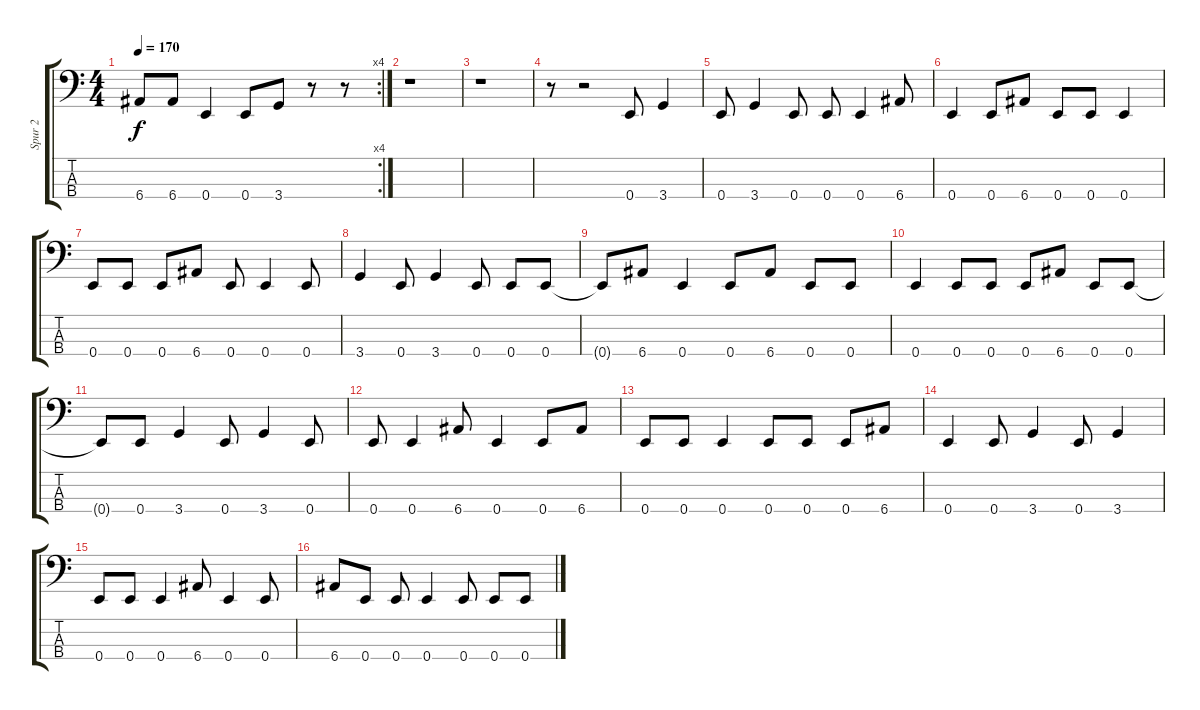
\track ("Spur 2" "Spur 2") {instrument electricbasspick}
\staff {score tabs}
\tuning (G2 D2 A1 E1) {hide}
\rc 4
\ts (4 4)
\tempo 170
\clef f4
\ks c
6.4.8{dy f} 6.4.8 0.4.4 0.4.8 3.4.8 r.8 r.8 |
r.1 |
r.1 |
r.8 r.2 0.4.8 3.4.4 |
0.4.8 3.4.4 0.4.8 0.4.8 0.4.4 6.4.8 |
0.4.4 0.4.8 6.4.8 0.4.8 0.4.8 0.4.4 |
0.4.8 0.4.8 0.4.8 6.4.8 0.4.8 0.4.4 0.4.8 |
3.4.4 0.4.8 3.4.4 0.4.8 0.4.8 0.4.8 |
0.4{t}.8 6.4.8 0.4.4 0.4.8 6.4.8 0.4.8 0.4.8 |
0.4.4 0.4.8 0.4.8 0.4.8 6.4.8 0.4.8 0.4.8 |
0.4{t}.8 0.4.8 3.4.4 0.4.8 3.4.4 0.4.8 |
0.4.8 0.4.4 6.4.8 0.4.4 0.4.8 6.4.8 |
0.4.8 0.4.8 0.4.4 0.4.8 0.4.8 0.4.8 6.4.8 |
0.4.4 0.4.8 3.4.4 0.4.8 3.4.4 |
0.4.8 0.4.8 0.4.4 6.4.8 0.4.4 0.4.8 |
6.4.8 0.4.8 0.4.8 0.4.4 0.4.8 0.4.8 0.4.8
